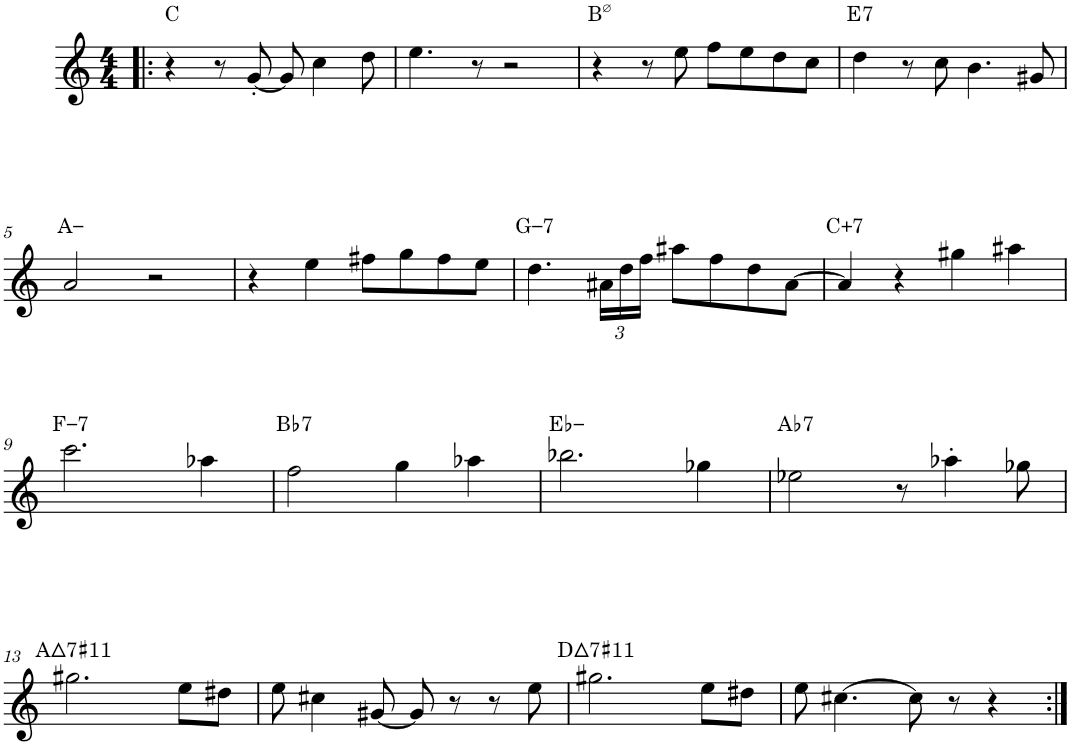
**kern	**harte
*part1	*part1
*staff1	*
*I"Tenor Saxophone	*
*I'T. Sax.	*
*clefG2	*
*Trd8c14	*
*k[]	*
*M4/4	*
=1!|:	=1!|:
4r	C:maj
8r	.
[8g'/	.
8g/]	.
4cc\	.
8dd\	.
=2	=2
4.ee\	.
8r	.
2r	.
=3	=3
4r	B:hdim7
8r	.
8ee\	.
8ff\L	.
8ee\	.
8dd\	.
8cc\J	.
=4	=4
!	!LO:H:kt=7
4dd\	E:7
8r	.
8cc\	.
4.b\	.
8g#X/	.
!!LO:LB:g=z
=5	=5
2a/	A:min
2r	.
=6	=6
4r	.
4ee\	.
8ff#X\L	.
8gg\	.
8ff#\	.
8ee\J	.
=7	=7
!	!LO:H:kt=7
4.dd\	G:min7
*Xbrackettup	*
24a#X\LL	.
24dd\	.
24ff\JJ	.
8aa#X\L	.
8ff\	.
8dd\	.
[8a#\J	.
=8	=8
!	!LO:H:kt=7
4a#/]	C:aug(b7)
4r	.
4gg#X\	.
4aa#X\	.
!!LO:LB:g=z
=9	=9
!	!LO:H:kt=7
2.ccc\	F:min7
4aa-X\	.
=10	=10
!	!LO:H:kt=7
2ff\	Bb:7
4gg\	.
4aa-X\	.
=11	=11
2.bb-X\	Eb:min
4gg-X\	.
=12	=12
!	!LO:H:kt=7
2ee-X\	Ab:7
8r	.
4aa-X'\	.
8gg-X\	.
!!LO:LB:g=z
=13	=13
!	!LO:H:kt=7
2.gg#X\	A:maj7(#11)
8ee\L	.
8dd#X\J	.
=14	=14
8ee\	.
4cc#X\	.
[8g#X/	.
8g#/]	.
8r	.
8r	.
8ee\	.
=15	=15
!	!LO:H:kt=7
2.gg#X\	D:maj7(#11)
8ee\L	.
8dd#X\J	.
=16	=16
8ee\	.
[4.cc#X\	.
8cc#\]	.
8r	.
4r	.
=:|!	=:|!
*-	*-
